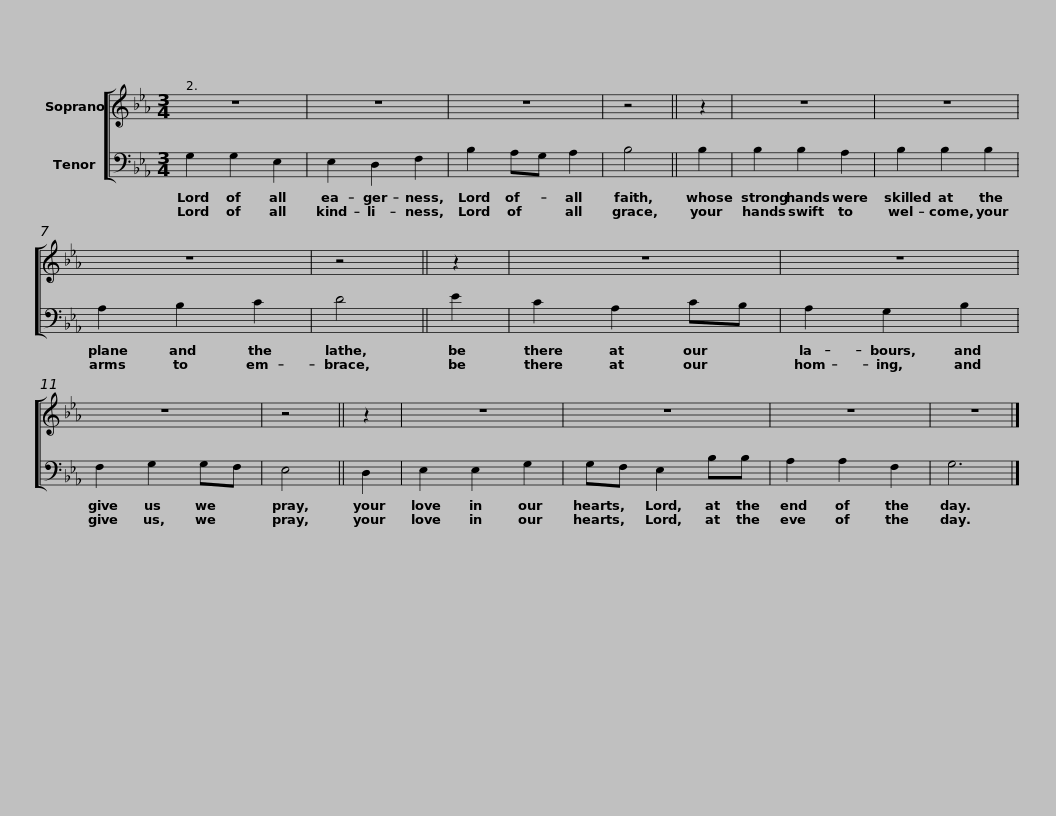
X:1
%%score [ 1 2 ]
L:1/8
M:3/4
I:linebreak $
K:Eb
V:1 treble
V:2 bass
V:1
 z6 | z6 | z6 | z4 ||$ z2 | %5
 z6 | z6 | z6 | z4 ||$ z2 | %10
 z6 | z6 | z6 | z4 ||$ z2 | %15
 z6 | z6 | z6 | z6 |] %19
V:2
 G,2 G,2 E,2 | E,2 D,2 F,2 | B,2 A,G, A,2 | B,4 ||$ B,2 | %5
 B,2 B,2 A,2 | B,2 B,2 B,2 | A,2 B,2 C2 | D4 ||$ E2 | %10
 C2 A,2 CB, | A,2 G,2 B,2 | F,2 G,2 G,F, | E,4 ||$ D,2 | %15
 E,2 E,2 G,2 | G,F, E,2 B,B, | A,2 A,2 F,2 | G,6 |] %19
